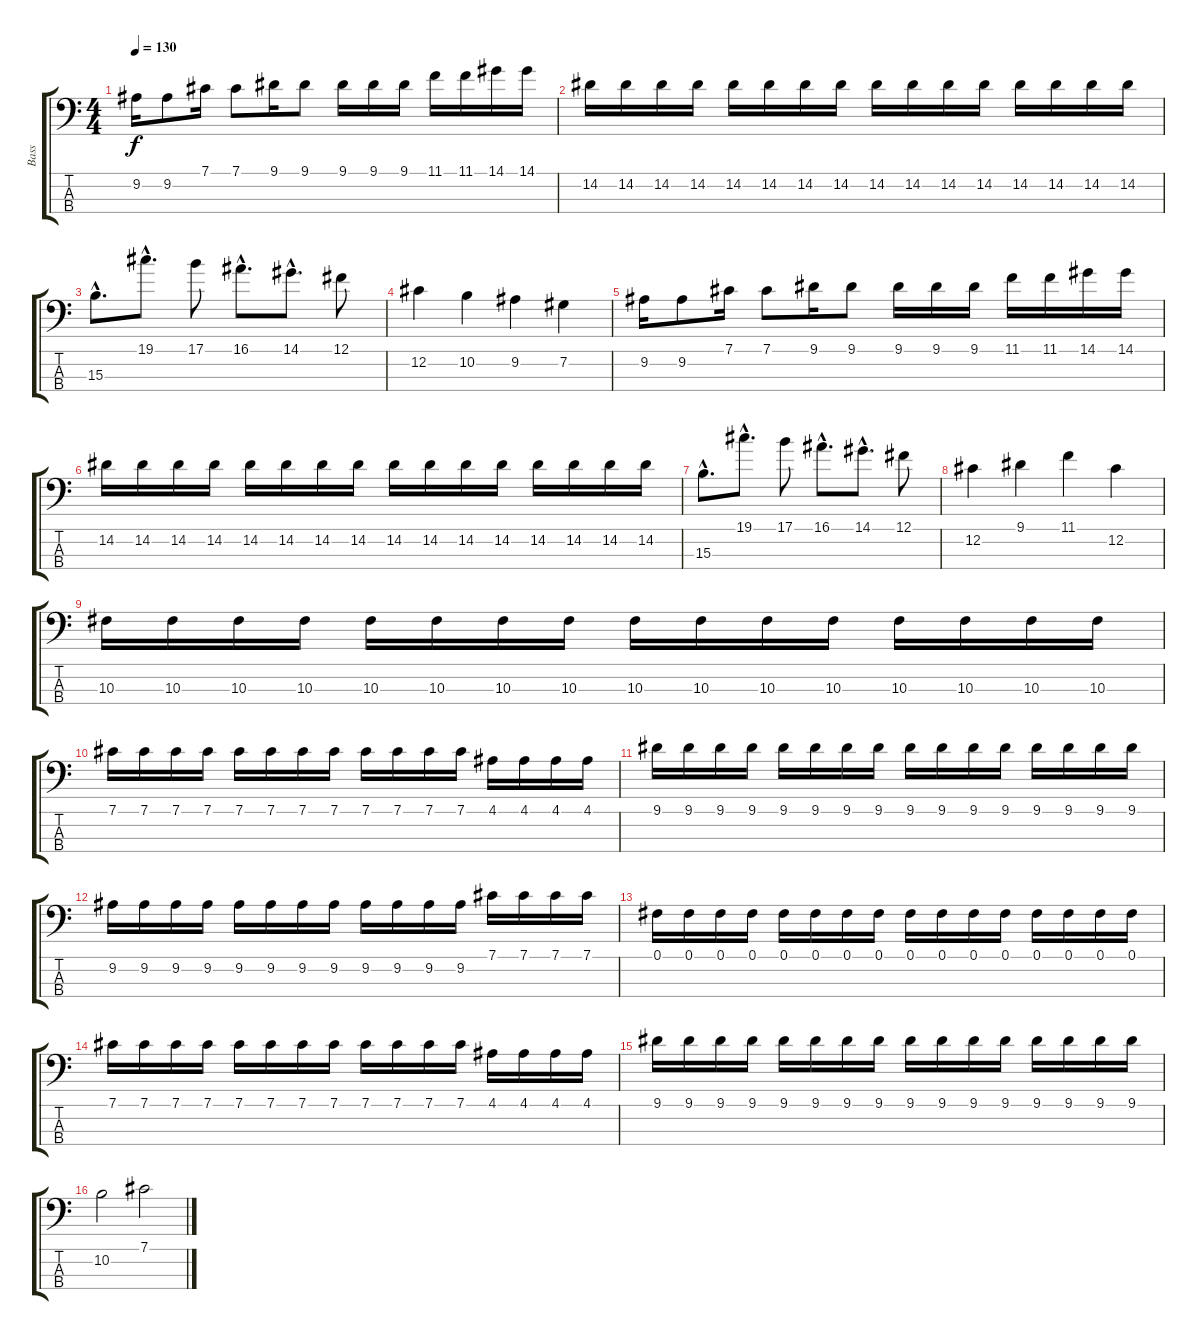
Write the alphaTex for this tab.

\track ("Bass" "Bass") {instrument electricbasspick}
\staff {score tabs}
\tuning (Gb2 Db2 Ab1 Eb1) {hide}
\ts (4 4)
\tempo 130
\clef f4
\ks c
9.2.16{dy f} 9.2.8 7.1.16 7.1.8 9.1.16 9.1.8 9.1.16 9.1.16 9.1.16 11.1.16 11.1.16 14.1.16 14.1.16 |
14.2.16 14.2.16 14.2.16 14.2.16 14.2.16 14.2.16 14.2.16 14.2.16 14.2.16 14.2.16 14.2.16 14.2.16 14.2.16 14.2.16 14.2.16 14.2.16 |
15.3{hac}.8{d} 19.1{hac}.8{d} 17.1.8 16.1{hac}.8{d} 14.1{hac}.8{d} 12.1.8 |
12.2.4 10.2.4 9.2.4 7.2.4 |
9.2.16 9.2.8 7.1.16 7.1.8 9.1.16 9.1.8 9.1.16 9.1.16 9.1.16 11.1.16 11.1.16 14.1.16 14.1.16 |
14.2.16 14.2.16 14.2.16 14.2.16 14.2.16 14.2.16 14.2.16 14.2.16 14.2.16 14.2.16 14.2.16 14.2.16 14.2.16 14.2.16 14.2.16 14.2.16 |
15.3{hac}.8{d} 19.1{hac}.8{d} 17.1.8 16.1{hac}.8{d} 14.1{hac}.8{d} 12.1.8 |
12.2.4 9.1.4 11.1.4 12.2.4 |
10.3.16 10.3.16 10.3.16 10.3.16 10.3.16 10.3.16 10.3.16 10.3.16 10.3.16 10.3.16 10.3.16 10.3.16 10.3.16 10.3.16 10.3.16 10.3.16 |
7.1.16 7.1.16 7.1.16 7.1.16 7.1.16 7.1.16 7.1.16 7.1.16 7.1.16 7.1.16 7.1.16 7.1.16 4.1.16 4.1.16 4.1.16 4.1.16 |
9.1.16 9.1.16 9.1.16 9.1.16 9.1.16 9.1.16 9.1.16 9.1.16 9.1.16 9.1.16 9.1.16 9.1.16 9.1.16 9.1.16 9.1.16 9.1.16 |
9.2.16 9.2.16 9.2.16 9.2.16 9.2.16 9.2.16 9.2.16 9.2.16 9.2.16 9.2.16 9.2.16 9.2.16 7.1.16 7.1.16 7.1.16 7.1.16 |
0.1.16 0.1.16 0.1.16 0.1.16 0.1.16 0.1.16 0.1.16 0.1.16 0.1.16 0.1.16 0.1.16 0.1.16 0.1.16 0.1.16 0.1.16 0.1.16 |
7.1.16 7.1.16 7.1.16 7.1.16 7.1.16 7.1.16 7.1.16 7.1.16 7.1.16 7.1.16 7.1.16 7.1.16 4.1.16 4.1.16 4.1.16 4.1.16 |
9.1.16 9.1.16 9.1.16 9.1.16 9.1.16 9.1.16 9.1.16 9.1.16 9.1.16 9.1.16 9.1.16 9.1.16 9.1.16 9.1.16 9.1.16 9.1.16 |
10.2.2 7.1.2
